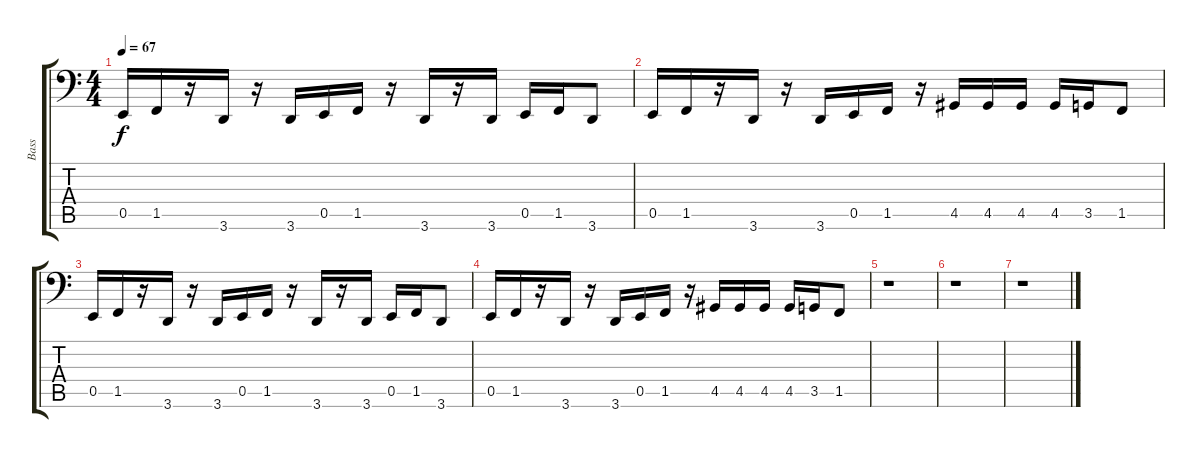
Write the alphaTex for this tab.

\track ("Bass" "Bass") {instrument electricbassfinger}
\staff {score tabs}
\tuning (C3 G2 D2 A1 E1 B0) {hide}
\ts (4 4)
\tempo 67
\clef f4
\ks c
0.5.16{dy f volume 0} 1.5.16 r.16 3.6.16 r.16 3.6.16 0.5.16 1.5.16 r.16 3.6.16 r.16 3.6.16 0.5.16 1.5.16 3.6.8 |
0.5.16 1.5.16 r.16 3.6.16 r.16 3.6.16 0.5.16 1.5.16 r.16 4.5.16 4.5.16 4.5.16 4.5.16 3.5.16 1.5.8 |
0.5.16 1.5.16 r.16 3.6.16 r.16 3.6.16 0.5.16 1.5.16 r.16 3.6.16 r.16 3.6.16 0.5.16 1.5.16 3.6.8 |
0.5.16 1.5.16 r.16 3.6.16 r.16 3.6.16 0.5.16 1.5.16 r.16 4.5.16 4.5.16 4.5.16 4.5.16 3.5.16 1.5.8 |
r.1 |
r.1 |
r.1
